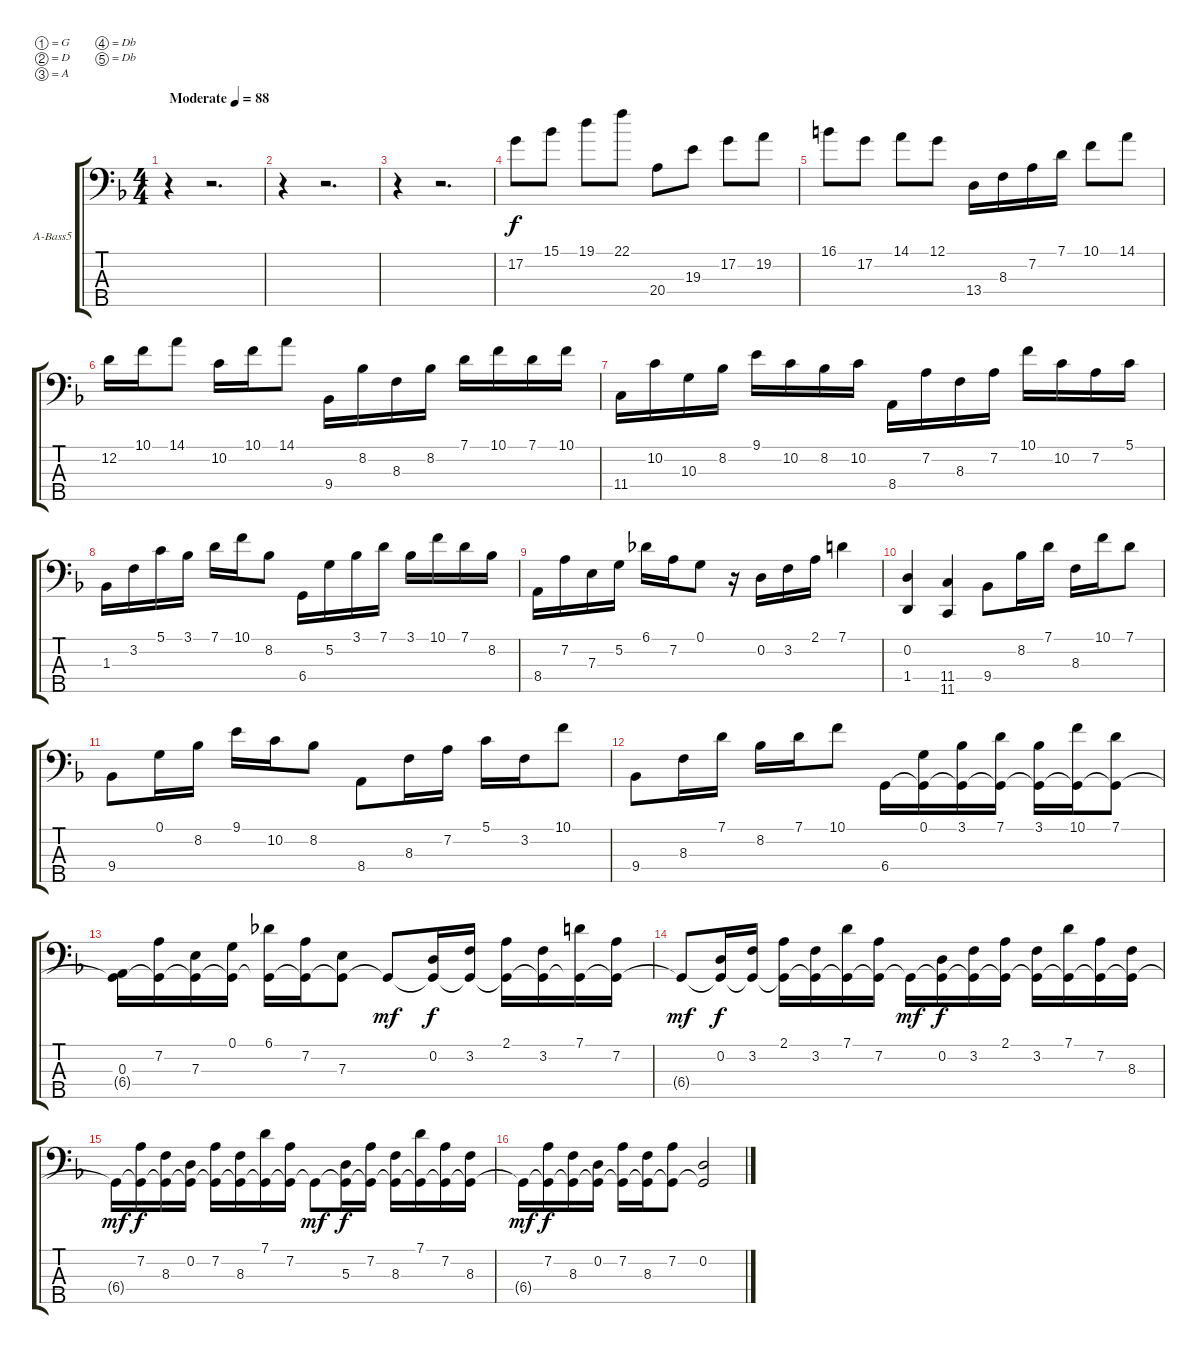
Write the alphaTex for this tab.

\bracketExtendMode groupsimilarinstruments
\firstSystemTrackNameOrientation horizontal
\otherSystemsTrackNameOrientation horizontal
\track ("Track 3" "A-Bass5") {instrument acousticbass}
\staff {score tabs}
\tuning (G2 D2 A1 Db1 Db0)
\ts (4 4)
\beaming (8 2 2 2 2)
\tempo (88 "Moderate")
\clef f4
\ks dminor
r.4{dy f instrument acousticbass} r.2{d} |
r.4 r.2{d} |
r.4 r.2{d} |
17.2.8 15.1.8 19.1.8 22.1.8 20.4.8 19.3.8 17.2.8 19.2.8 |
16.1.8 17.2.8 14.1.8 12.1.8 13.4.16 8.3.16 7.2.16 7.1.16 10.1.8 14.1.8 |
12.2.16 10.1.16 14.1.8 10.2.16 10.1.16 14.1.8 9.4.16 8.2.16 8.3.16 8.2.16 7.1.16 10.1.16 7.1.16 10.1.16 |
11.4.16 10.2.16 10.3.16 8.2.16 9.1.16 10.2.16 8.2.16 10.2.16 8.4.16 7.2.16 8.3.16 7.2.16 10.1.16 10.2.16 7.2.16 5.1.16 |
1.3.16 3.2.16 5.1.16 3.1.16 7.1.16 10.1.16 8.2.8 6.4.16 5.2.16 3.1.16 7.1.16 3.1.16 10.1.16 7.1.16 8.2.16 |
8.4.16 7.2.16 7.3.16 5.2.16 6.1.16 7.2.16 0.1.8 r.16 0.2.16 3.2.16 2.1.16 7.1.4 |
(0.2 1.4).4 (11.4 11.5).4 9.4.8 8.2.16 7.1.16 8.3.16 10.1.16 7.1.8 |
9.4.8 0.1.16 8.2.16 9.1.16 10.2.16 8.2.8 8.4.8 8.3.16 7.2.16 5.1.16 3.2.16 10.1.8 |
9.4.8 8.3.16 7.1.16 8.2.16 7.1.16 10.1.8 6.4.16 (0.1 6.4{t}).16 (3.1 6.4{t}).16 (7.1 6.4{t}).16 (3.1 6.4{t}).16 (10.1 6.4{t}).16 (7.1 6.4{t}).8 |
(0.3 6.4{t}).16 (7.2 6.4{t}).16 (7.3 6.4{t}).16 (0.1 6.4{t}).16 (6.1 6.4{t}).16 (7.2 6.4{t}).16 (7.3 6.4{t}).8 6.4{t}.8{dy mf} (0.2 6.4{t}).16{dy f} (3.2 6.4{t}).16 (2.1 6.4{t}).16 (3.2 6.4{t}).16 (7.1 6.4{t}).16 (7.2 6.4{t}).16 |
6.4{t}.8{dy mf} (0.2 6.4{t}).16{dy f} (3.2 6.4{t}).16 (2.1 6.4{t}).16 (3.2 6.4{t}).16 (7.1 6.4{t}).16 (7.2 6.4{t}).16 6.4{t}.16{dy mf} (0.2 6.4{t}).16{dy f} (3.2 6.4{t}).16 (2.1 6.4{t}).16 (3.2 6.4{t}).16 (7.1 6.4{t}).16 (7.2 6.4{t}).16 (8.3 6.4{t}).16 |
6.4{t}.16{dy mf} (7.2 6.4{t}).16{dy f} (8.3 6.4{t}).16 (0.2 6.4{t}).16 (7.2 6.4{t}).16 (8.3 6.4{t}).16 (7.1 6.4{t}).16 (7.2 6.4{t}).16 6.4{t}.8{dy mf} (5.3 6.4{t}).16{dy f} (7.2 6.4{t}).16 (8.3 6.4{t}).16 (7.1 6.4{t}).16 (7.2 6.4{t}).16 (8.3 6.4{t}).16 |
6.4{t}.16{dy mf} (7.2 6.4{t}).16{dy f} (8.3 6.4{t}).16 (0.2 6.4{t}).16 (7.2 6.4{t}).16 (8.3 6.4{t}).16 (7.2 6.4{t}).8 (0.2 6.4{t}).2
